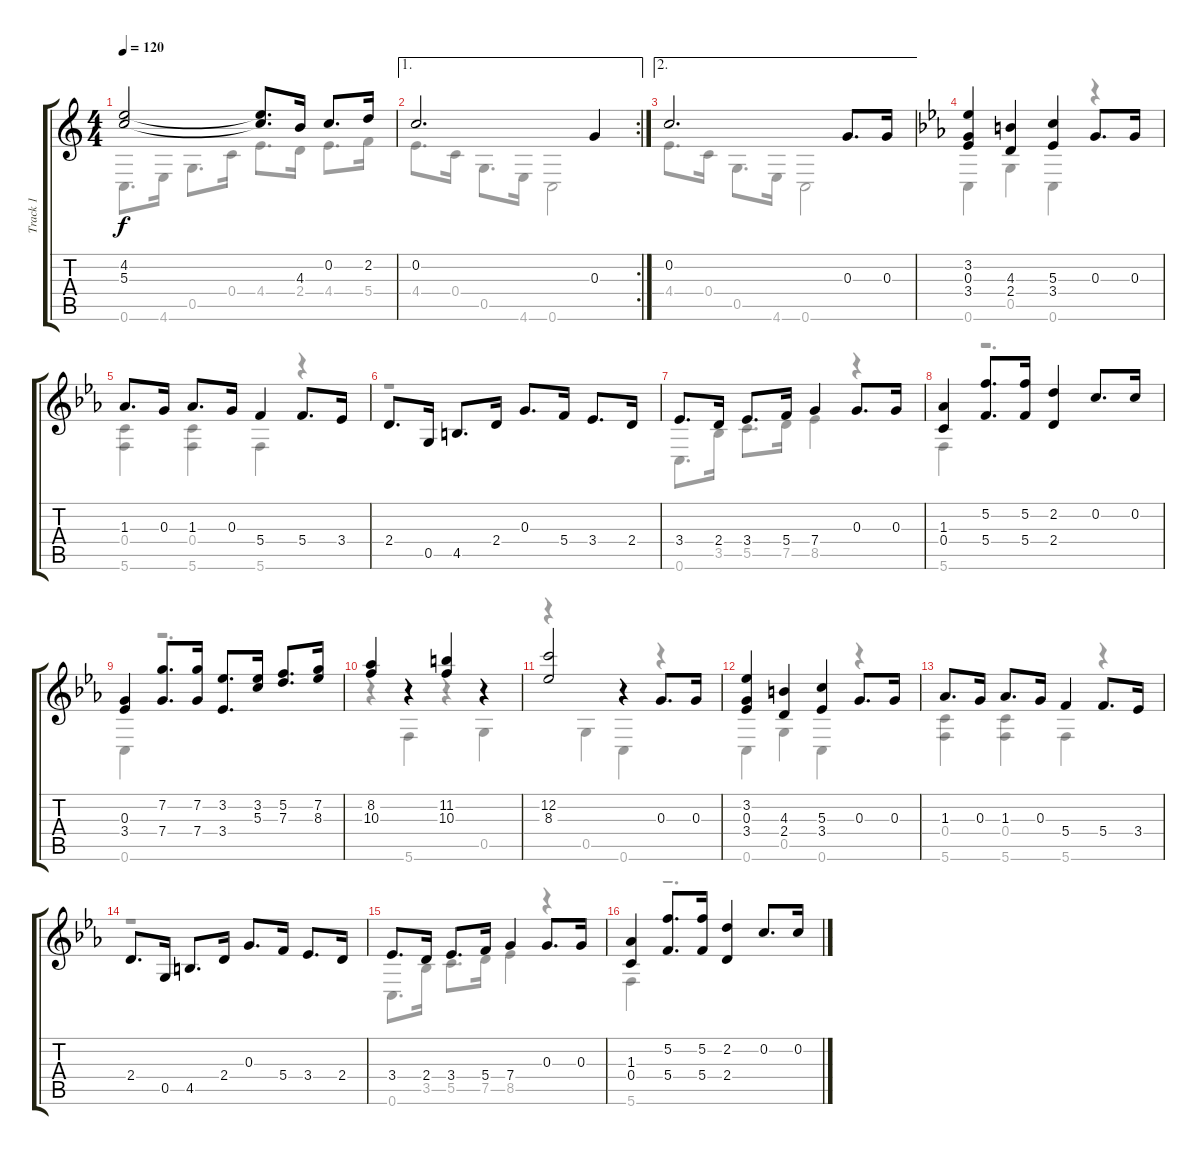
\track ("Track 1" "Track 1") {instrument acousticguitarsteel}
\staff {score tabs}
\tuning (E4 C4 G3 C3 G2 C2) {hide}
\voice
\ts (4 4)
\tempo 120
\clef g2
\ks c
(4.2 5.3).2{dy f} (4.2{t} 5.3{t}).8{d} 4.3.16 0.2.8{d} 2.2.16 |
\ae 1
\rc 2
0.2.2{d} 0.3.4 |
\ae 2
0.2.2{d} 0.3.8{d} 0.3.16 |
\ks cminor
(3.2 0.3 3.4).4 (4.3 2.4).4 (5.3 3.4).4 0.3.8{d} 0.3.16 |
1.3.8{d} 0.3.16 1.3.8{d} 0.3.16 5.4.4 5.4.8{d} 3.4.16 |
2.4.8{d} 0.5.16 4.5.8{d} 2.4.16 0.3.8{d} 5.4.16 3.4.8{d} 2.4.16 |
3.4.8{d} 2.4.16 3.4.8{d} 5.4.16 7.4.4 0.3.8{d} 0.3.16 |
(1.3 0.4).4 (5.2 5.4).8{d} (5.2 5.4).16 (2.2 2.4).4 0.2.8{d} 0.2.16 |
(0.3 3.4).4 (7.2 7.4).8{d} (7.2 7.4).16 (3.2 3.4).8{d} (3.2 5.3).16 (5.2 7.3).8{d} (7.2 8.3).16 |
(8.2 10.3).4 r.4 (11.2 10.3).4 r.4 |
(12.2 8.3).2 r.4 0.3.8{d} 0.3.16 |
(3.2 0.3 3.4).4 (4.3 2.4).4 (5.3 3.4).4 0.3.8{d} 0.3.16 |
1.3.8{d} 0.3.16 1.3.8{d} 0.3.16 5.4.4 5.4.8{d} 3.4.16 |
2.4.8{d} 0.5.16 4.5.8{d} 2.4.16 0.3.8{d} 5.4.16 3.4.8{d} 2.4.16 |
3.4.8{d} 2.4.16 3.4.8{d} 5.4.16 7.4.4 0.3.8{d} 0.3.16 |
(1.3 0.4).4 (5.2 5.4).8{d} (5.2 5.4).16 (2.2 2.4).4 0.2.8{d} 0.2.16
\voice
\clef g2
\ottava regular
\simile none
\ks c
0.6.8{d dy f} 4.6.16 0.5.8{d} 0.4.16 4.4.8{d} 2.4.16 4.4.8{d} 5.4.16 |
4.4.8{d} 0.4.16 0.5.8{d} 4.6.16 0.6.2 |
4.4.8{d} 0.4.16 0.5.8{d} 4.6.16 0.6.2 |
\ks cminor
0.6.4 0.5.4 0.6.4 r.4 |
(0.4 5.6).4 (0.4 5.6).4 5.6.4 r.4 |
r.1 |
0.6.8{d} 3.5.16 5.5.8{d} 7.5.16 8.5.4 r.4 |
5.6.4 r.2{d} |
0.6.4 r.2{d} |
r.4 5.6.4 r.4 0.5.4 |
r.4 0.5.4 0.6.4 r.4 |
0.6.4 0.5.4 0.6.4 r.4 |
(0.4 5.6).4 (0.4 5.6).4 5.6.4 r.4 |
r.1 |
0.6.8{d} 3.5.16 5.5.8{d} 7.5.16 8.5.4 r.4 |
5.6.4 r.2{d}
